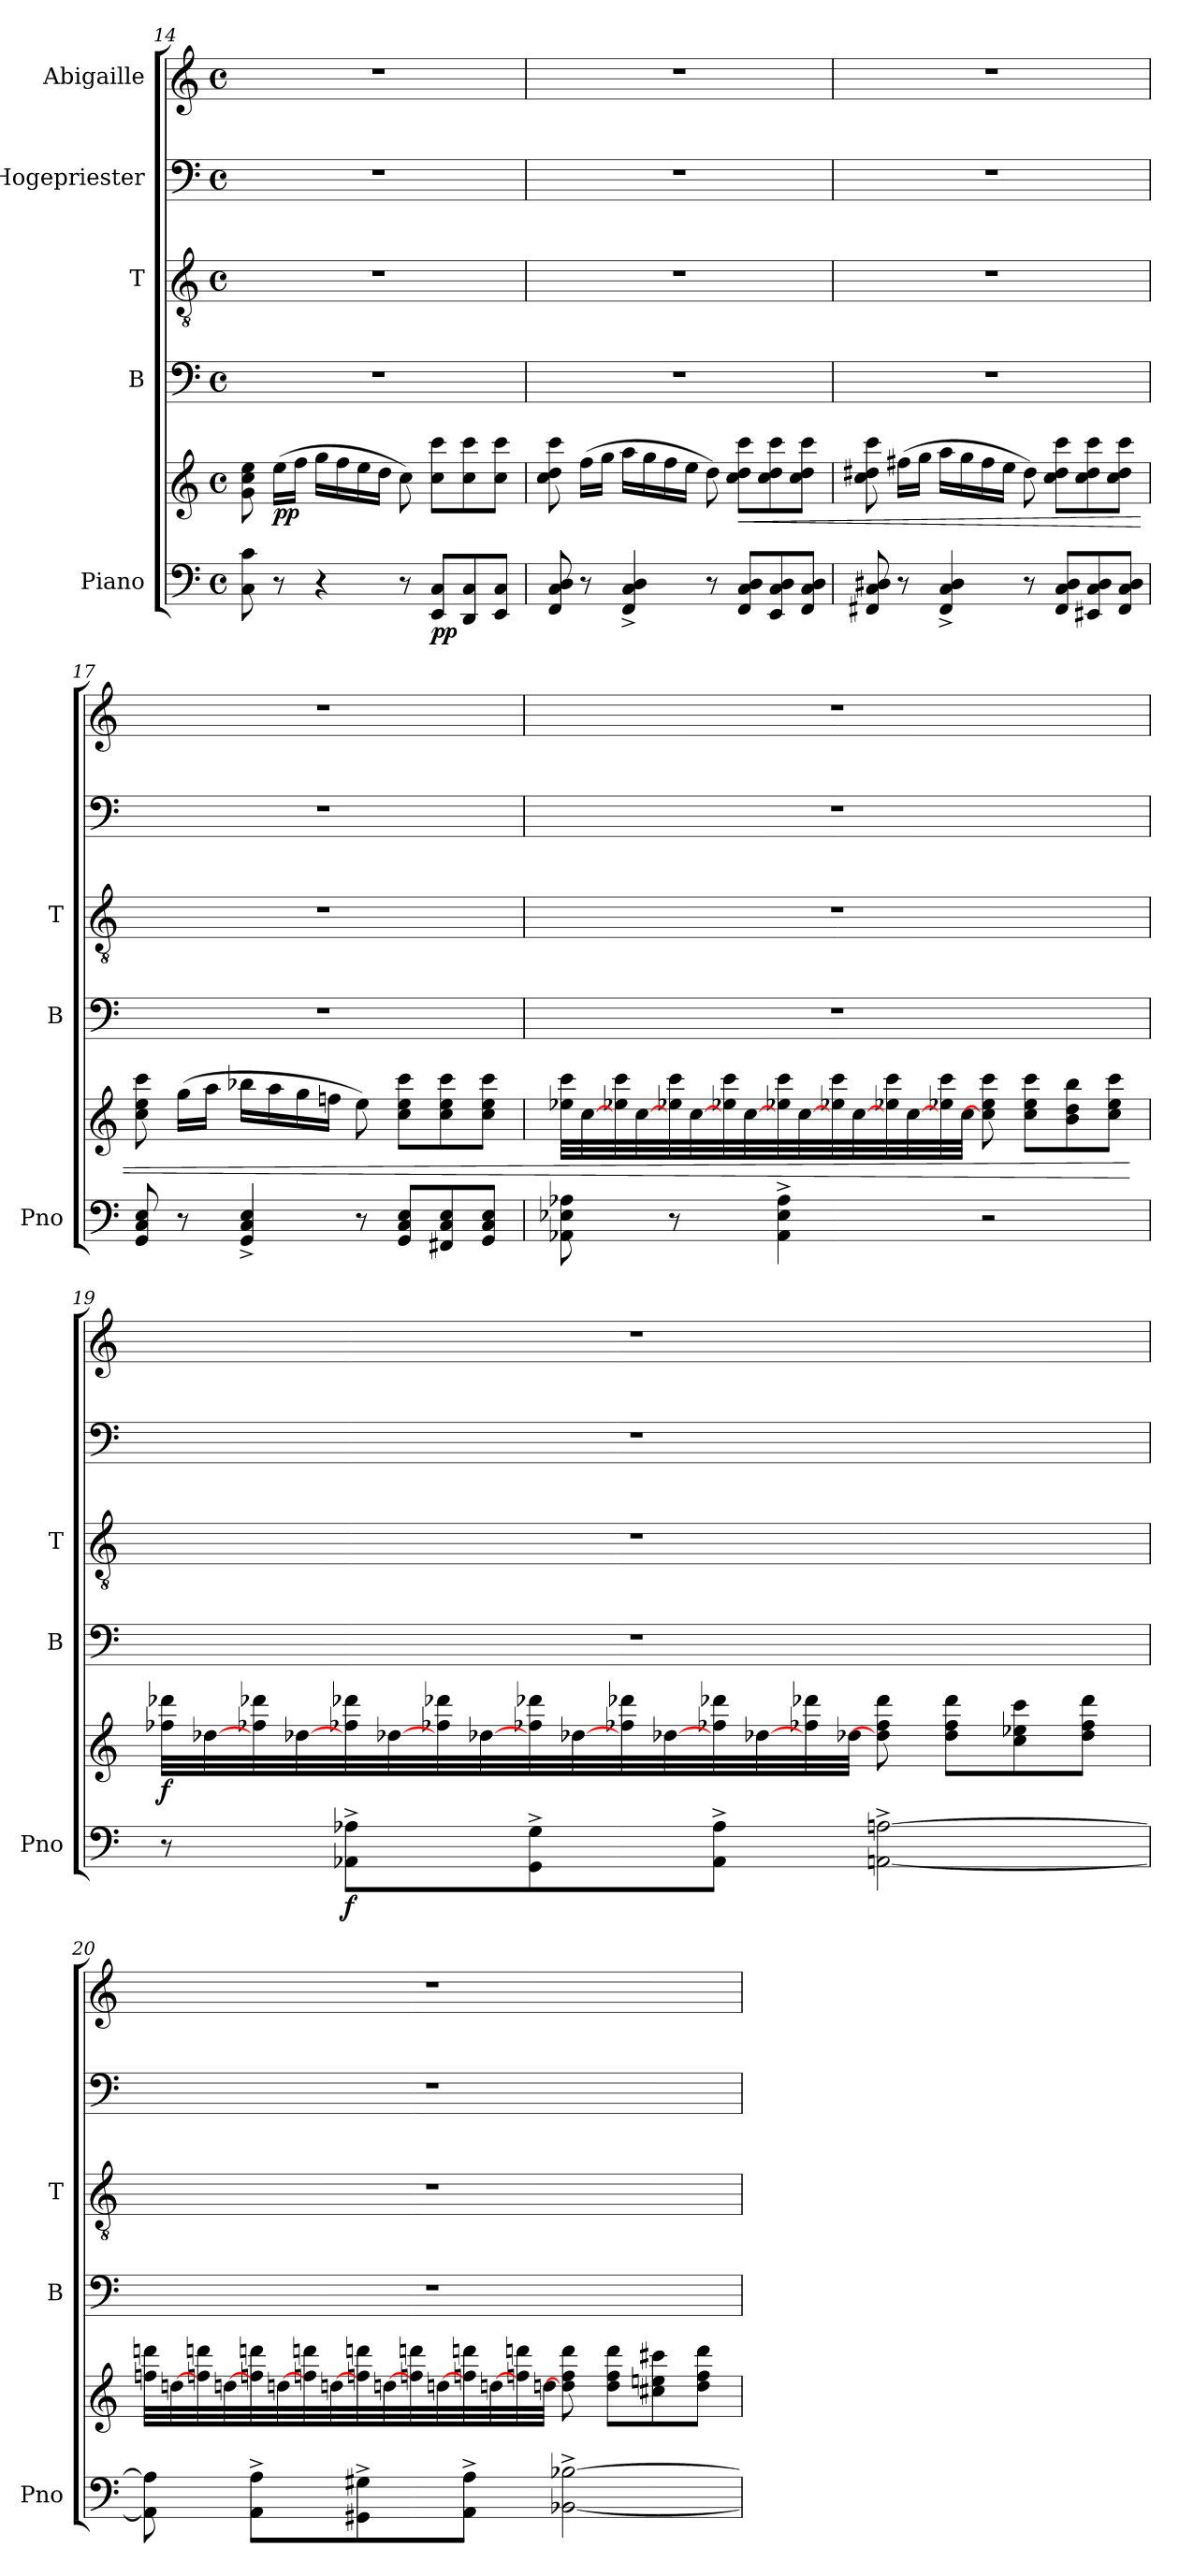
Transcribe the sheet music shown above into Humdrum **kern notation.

**kern	**kern	**dynam	**kern	**kern	**kern	**kern
*part5	*part5	*part5	*part4	*part3	*part2	*part1
*staff6	*staff5	*staff5/6	*staff4	*staff3	*staff2	*staff1
*I"Piano	*	*	*I"B	*I"T	*I"Hogepriester	*I"Abigaille
*I'Pno	*	*	*I'B	*I'T	*	*
*clefF4	*clefG2	*	*clefF4	*clefGv2	*clefF4	*clefG2
*k[]	*k[]	*	*k[]	*k[]	*k[]	*k[]
*M4/4	*M4/4	*	*M4/4	*M4/4	*M4/4	*M4/4
*met(c)	*met(c)	*	*met(c)	*met(c)	*met(c)	*met(c)
=14	=14	=14	=14	=14	=14	=14
8C\ 8c\	8g\ 8cc\ 8ee\	.	1r	1r	1r	1r
!	!	!LO:DY:b	!	!	!	!
8r	(16ee\LL	pp	.	.	.	.
.	16ff\JJ	.	.	.	.	.
4r	16gg\LL	.	.	.	.	.
.	16ff\	.	.	.	.	.
.	16ee\	.	.	.	.	.
.	16dd\JJ	.	.	.	.	.
8r	8cc\)	.	.	.	.	.
!	!	!LO:DY:b=2	!	!	!	!
8EE/ 8C/L	8cc\ 8ccc\L	pp	.	.	.	.
8DD/ 8C/	8cc\ 8ccc\	.	.	.	.	.
8EE/ 8C/J	8cc\ 8ccc\J	.	.	.	.	.
!!LO:LB:g=z
=15	=15	=15	=15	=15	=15	=15
8FF/ 8C/ 8D/	8cc\ 8dd\ 8ccc\	.	1r	1r	1r	1r
8r	(16ff\LL	.	.	.	.	.
.	16gg\JJ	.	.	.	.	.
4FF/^ 4C/^ 4D/^	16aa\LL	.	.	.	.	.
.	16gg\	.	.	.	.	.
.	16ff\	.	.	.	.	.
.	16ee\JJ	.	.	.	.	.
8r	8dd\)	.	.	.	.	.
!	!	!LO:HP:b	!	!	!	!
8FF/ 8C/ 8D/L	8cc\ 8dd\ 8ccc\L	<	.	.	.	.
8EE/ 8C/ 8D/	8cc\ 8dd\ 8ccc\	.	.	.	.	.
8FF/ 8C/ 8D/J	8cc\ 8dd\ 8ccc\J	.	.	.	.	.
=16	=16	=16	=16	=16	=16	=16
8FF#X/ 8C/ 8D#X/	8cc\ 8dd#X\ 8ccc\	.	1r	1r	1r	1r
8r	(16ff#X\LL	.	.	.	.	.
.	16gg\JJ	.	.	.	.	.
4FF#/^ 4C/^ 4D#/^	16aa\LL	.	.	.	.	.
.	16gg\	.	.	.	.	.
.	16ff#\	.	.	.	.	.
.	16ee\JJ	.	.	.	.	.
8r	8dd#\)	.	.	.	.	.
8FF#/ 8C/ 8D#/L	8cc\ 8dd#\ 8ccc\L	.	.	.	.	.
8EE#X/ 8C/ 8D#/	8cc\ 8dd#\ 8ccc\	.	.	.	.	.
8FF#/ 8C/ 8D#/J	8cc\ 8dd#\ 8ccc\J	.	.	.	.	.
=17	=17	=17	=17	=17	=17	=17
8GG/ 8C/ 8E/	8cc\ 8ee\ 8ccc\	.	1r	1r	1r	1r
8r	(16gg\LL	.	.	.	.	.
.	16aa\JJ	.	.	.	.	.
4GG/^ 4C/^ 4E/^	16bb-X\LL	.	.	.	.	.
.	16aa\	.	.	.	.	.
.	16gg\	.	.	.	.	.
.	16ffn\JJ	.	.	.	.	.
8r	8ee\)	.	.	.	.	.
8GG/ 8C/ 8E/L	8cc\ 8ee\ 8ccc\L	.	.	.	.	.
8FF#X/ 8C/ 8E/	8cc\ 8ee\ 8ccc\	.	.	.	.	.
8GG/ 8C/ 8E/J	8cc\ 8ee\ 8ccc\J	.	.	.	.	.
=18	=18	=18	=18	=18	=18	=18
*	*tremolo	*	*	*	*	*
8AA-X\ 8E-X\ 8A-X\	32ee-X\ 32ccc\LLL	.	1r	1r	1r	1r
.	[32cc\	.	.	.	.	.
.	32ee-X\ 32ccc\	.	.	.	.	.
.	[32cc\	.	.	.	.	.
8r	32ee-X\ 32ccc\	.	.	.	.	.
.	[32cc\	.	.	.	.	.
.	32ee-X\ 32ccc\	.	.	.	.	.
.	[32cc\	.	.	.	.	.
4AA-\^ 4E-\^ 4A-\^	32ee-X\ 32ccc\	.	.	.	.	.
.	[32cc\	.	.	.	.	.
.	32ee-X\ 32ccc\	.	.	.	.	.
.	[32cc\	.	.	.	.	.
.	32ee-X\ 32ccc\	.	.	.	.	.
.	[32cc\	.	.	.	.	.
.	32ee-X\ 32ccc\	.	.	.	.	.
.	32cc\JJJ	.	.	.	.	.
*	*Xtremolo	*	*	*	*	*
2r	8cc\] 8ee-\ 8ccc\	.	.	.	.	.
.	.	.	.	.	.	.
.	.	.	.	.	.	.
.	.	.	.	.	.	.
.	8cc\ 8ee-\ 8ccc\L	.	.	.	.	.
.	.	.	.	.	.	.
.	.	.	.	.	.	.
.	.	.	.	.	.	.
.	8b\ 8dd\ 8bb\	.	.	.	.	.
.	8cc\ 8ee-\ 8ccc\J	.	.	.	.	.
.	.	[	.	.	.	.
!!LO:LB:g=z
=19	=19	=19	=19	=19	=19	=19
!	!	!LO:DY:b	!	!	!	!
*	*tremolo	*	*	*	*	*
8r	32ff-X\ 32ddd-X\LLL	f	1r	1r	1r	1r
.	[32dd-X\	.	.	.	.	.
.	32ff-X\ 32ddd-X\	.	.	.	.	.
.	[32dd-X\	.	.	.	.	.
!	!	!LO:DY:b=2	!	!	!	!
8AA-X\^ 8A-X\^L	32ff-X\ 32ddd-X\	f	.	.	.	.
.	[32dd-X\	.	.	.	.	.
.	32ff-X\ 32ddd-X\	.	.	.	.	.
.	[32dd-X\	.	.	.	.	.
8GG\^ 8G\^	32ff-X\ 32ddd-X\	.	.	.	.	.
.	[32dd-X\	.	.	.	.	.
.	32ff-X\ 32ddd-X\	.	.	.	.	.
.	[32dd-X\	.	.	.	.	.
8AA-\^ 8A-\^J	32ff-X\ 32ddd-X\	.	.	.	.	.
.	[32dd-X\	.	.	.	.	.
.	32ff-X\ 32ddd-X\	.	.	.	.	.
.	32dd-X\JJJ	.	.	.	.	.
*	*Xtremolo	*	*	*	*	*
[2AAn\^ [2An\^	8dd-\] 8ff-\ 8ddd-\	.	.	.	.	.
.	.	.	.	.	.	.
.	.	.	.	.	.	.
.	.	.	.	.	.	.
.	8dd-\ 8ff-\ 8ddd-\L	.	.	.	.	.
.	.	.	.	.	.	.
.	.	.	.	.	.	.
.	.	.	.	.	.	.
.	8cc\ 8ee-X\ 8ccc\	.	.	.	.	.
.	8dd-\ 8ff-\ 8ddd-\J	.	.	.	.	.
=20	=20	=20	=20	=20	=20	=20
*	*tremolo	*	*	*	*	*
8AA\] 8A\]	32ffn\ 32dddn\LLL	.	1r	1r	1r	1r
.	[32ddn\	.	.	.	.	.
.	32ffn\ 32dddn\	.	.	.	.	.
.	[32ddn\	.	.	.	.	.
8AA\^ 8A\^L	32ffn\ 32dddn\	.	.	.	.	.
.	[32ddn\	.	.	.	.	.
.	32ffn\ 32dddn\	.	.	.	.	.
.	[32ddn\	.	.	.	.	.
8GG#X\^ 8G#X\^	32ffn\ 32dddn\	.	.	.	.	.
.	[32ddn\	.	.	.	.	.
.	32ffn\ 32dddn\	.	.	.	.	.
.	[32ddn\	.	.	.	.	.
8AA\^ 8A\^J	32ffn\ 32dddn\	.	.	.	.	.
.	[32ddn\	.	.	.	.	.
.	32ffn\ 32dddn\	.	.	.	.	.
.	32ddn\JJJ	.	.	.	.	.
*	*Xtremolo	*	*	*	*	*
[2BB-X\^ [2B-X\^	8dd\] 8ff\ 8ddd\	.	.	.	.	.
.	.	.	.	.	.	.
.	.	.	.	.	.	.
.	.	.	.	.	.	.
.	8dd\ 8ff\ 8ddd\L	.	.	.	.	.
.	.	.	.	.	.	.
.	.	.	.	.	.	.
.	.	.	.	.	.	.
.	8cc#X\ 8een\ 8ccc#X\	.	.	.	.	.
.	8dd\ 8ff\ 8ddd\J	.	.	.	.	.
=	=	=	=	=	=	=
*-	*-	*-	*-	*-	*-	*-
